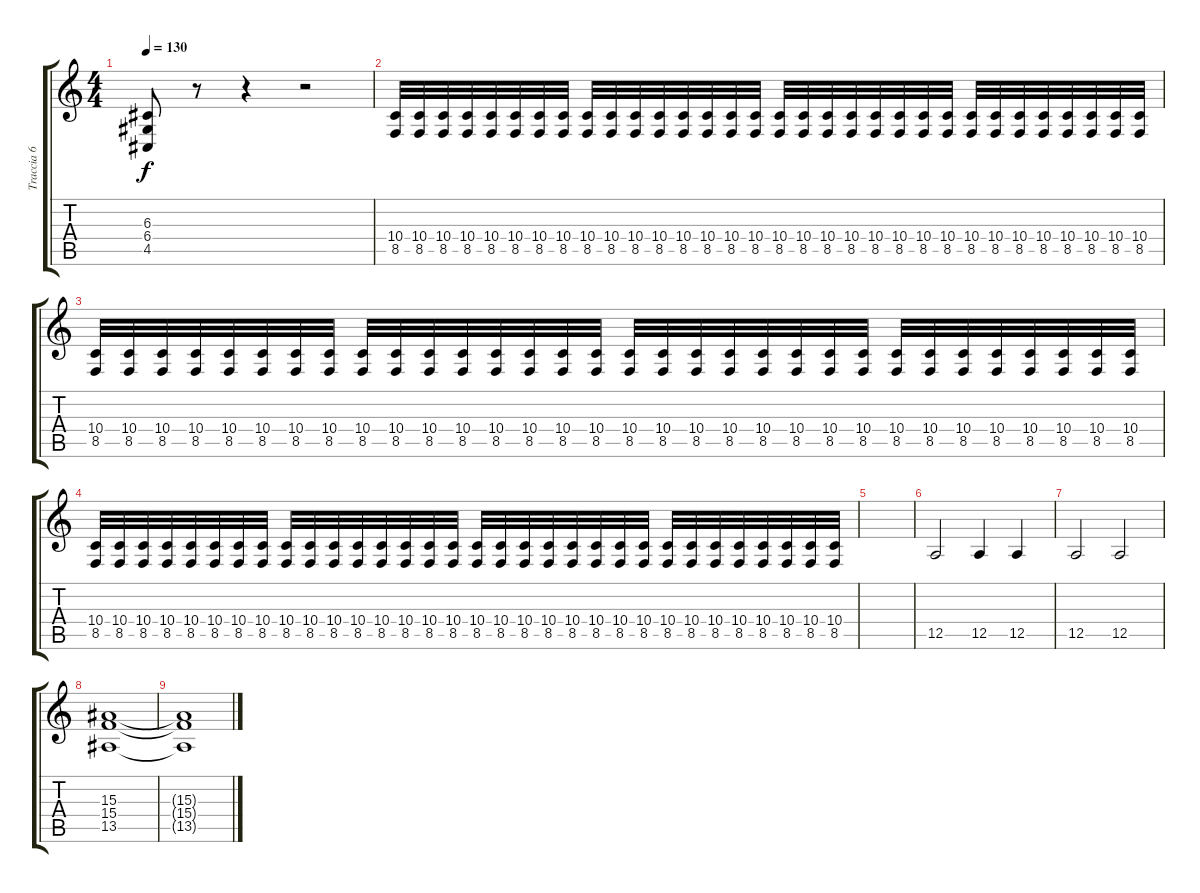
\track ("Traccia 6" "Traccia 6") {instrument pad1newage}
\staff {score tabs}
\tuning (E4 B3 G3 D3 A2 E2) {hide}
\ts (4 4)
\tempo 130
\clef g2
\ks c
(6.3 6.4 4.5).8{dy f instrument orchestrahit} r.8 r.4 r.2 |
(10.4 8.5).32{instrument orchestrahit} (10.4 8.5).32 (10.4 8.5).32 (10.4 8.5).32 (10.4 8.5).32 (10.4 8.5).32 (10.4 8.5).32 (10.4 8.5).32 (10.4 8.5).32 (10.4 8.5).32 (10.4 8.5).32 (10.4 8.5).32 (10.4 8.5).32 (10.4 8.5).32 (10.4 8.5).32 (10.4 8.5).32 (10.4 8.5).32 (10.4 8.5).32 (10.4 8.5).32 (10.4 8.5).32 (10.4 8.5).32 (10.4 8.5).32 (10.4 8.5).32 (10.4 8.5).32 (10.4 8.5).32 (10.4 8.5).32 (10.4 8.5).32 (10.4 8.5).32 (10.4 8.5).32 (10.4 8.5).32 (10.4 8.5).32 (10.4 8.5).32 |
(10.4 8.5).32{instrument orchestrahit} (10.4 8.5).32 (10.4 8.5).32 (10.4 8.5).32 (10.4 8.5).32 (10.4 8.5).32 (10.4 8.5).32 (10.4 8.5).32 (10.4 8.5).32 (10.4 8.5).32 (10.4 8.5).32 (10.4 8.5).32 (10.4 8.5).32 (10.4 8.5).32 (10.4 8.5).32 (10.4 8.5).32 (10.4 8.5).32 (10.4 8.5).32 (10.4 8.5).32 (10.4 8.5).32 (10.4 8.5).32 (10.4 8.5).32 (10.4 8.5).32 (10.4 8.5).32 (10.4 8.5).32 (10.4 8.5).32 (10.4 8.5).32 (10.4 8.5).32 (10.4 8.5).32 (10.4 8.5).32 (10.4 8.5).32 (10.4 8.5).32 |
(10.4 8.5).32{volume 16 instrument orchestrahit} (10.4 8.5).32 (10.4 8.5).32 (10.4 8.5).32 (10.4 8.5).32 (10.4 8.5).32 (10.4 8.5).32 (10.4 8.5).32 (10.4 8.5).32 (10.4 8.5).32 (10.4 8.5).32 (10.4 8.5).32 (10.4 8.5).32 (10.4 8.5).32 (10.4 8.5).32 (10.4 8.5).32 (10.4 8.5).32 (10.4 8.5).32 (10.4 8.5).32 (10.4 8.5).32 (10.4 8.5).32 (10.4 8.5).32 (10.4 8.5).32 (10.4 8.5).32 (10.4 8.5).32 (10.4 8.5).32 (10.4 8.5).32 (10.4 8.5).32 (10.4 8.5).32 (10.4 8.5).32 (10.4 8.5).32 (10.4 8.5).32 |
|
12.5.2{volume 14 instrument orchestrahit} 12.5.4 12.5.4 |
12.5.2 12.5.2 |
(15.3 15.4 13.5).1{volume 11} |
(15.3{t} 15.4{t} 13.5{t}).1
